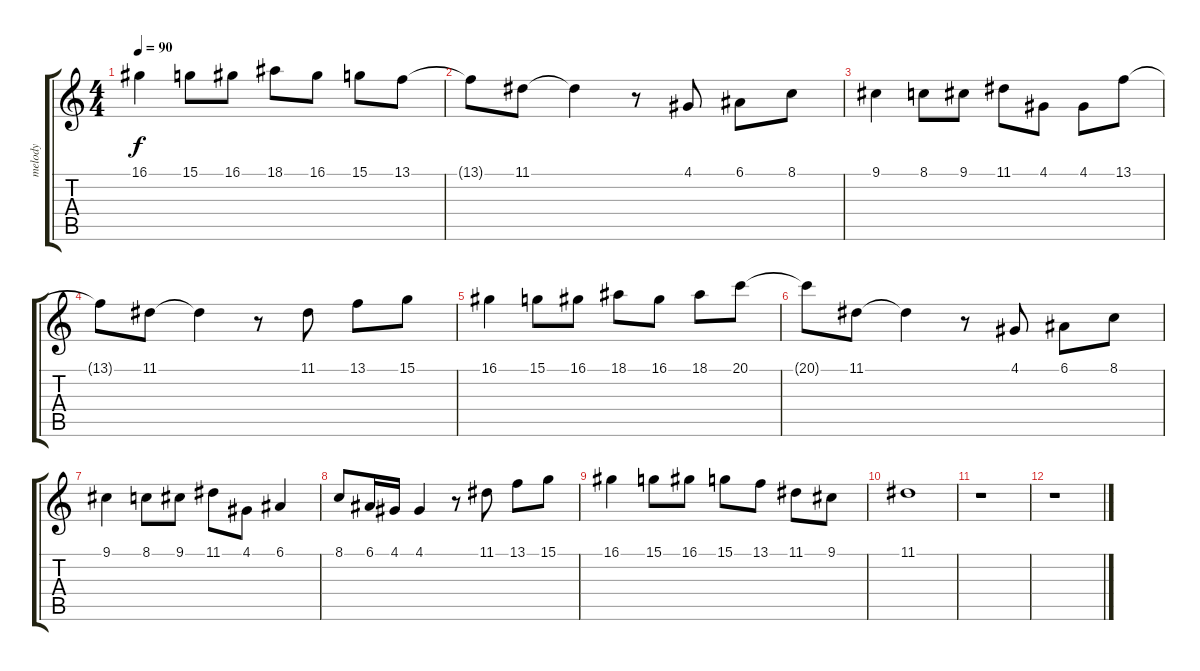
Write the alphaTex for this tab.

\track ("melody" "melody") {instrument flute}
\staff {score tabs}
\tuning (E4 B3 G3 D3 A2 E2) {hide}
\ts (4 4)
\tempo 90
\clef g2
\ks c
16.1.4{dy f} 15.1.8 16.1.8 18.1.8 16.1.8 15.1.8 13.1.8 |
13.1{t}.8 11.1.8 11.1{t}.4 r.8 4.1.8 6.1.8 8.1.8 |
9.1.4 8.1.8 9.1.8 11.1.8 4.1.8 4.1.8 13.1.8 |
13.1{t}.8 11.1.8 11.1{t}.4 r.8 11.1.8 13.1.8 15.1.8 |
16.1.4 15.1.8 16.1.8 18.1.8 16.1.8 18.1.8 20.1.8 |
20.1{t}.8 11.1.8 11.1{t}.4 r.8 4.1.8 6.1.8 8.1.8 |
9.1.4 8.1.8 9.1.8 11.1.8 4.1.8 6.1.4 |
8.1.8 6.1.16 4.1.16 4.1.4 r.8 11.1.8 13.1.8 15.1.8 |
16.1.4 15.1.8 16.1.8 15.1.8 13.1.8 11.1.8 9.1.8 |
11.1.1 |
r.1 |
r.1
